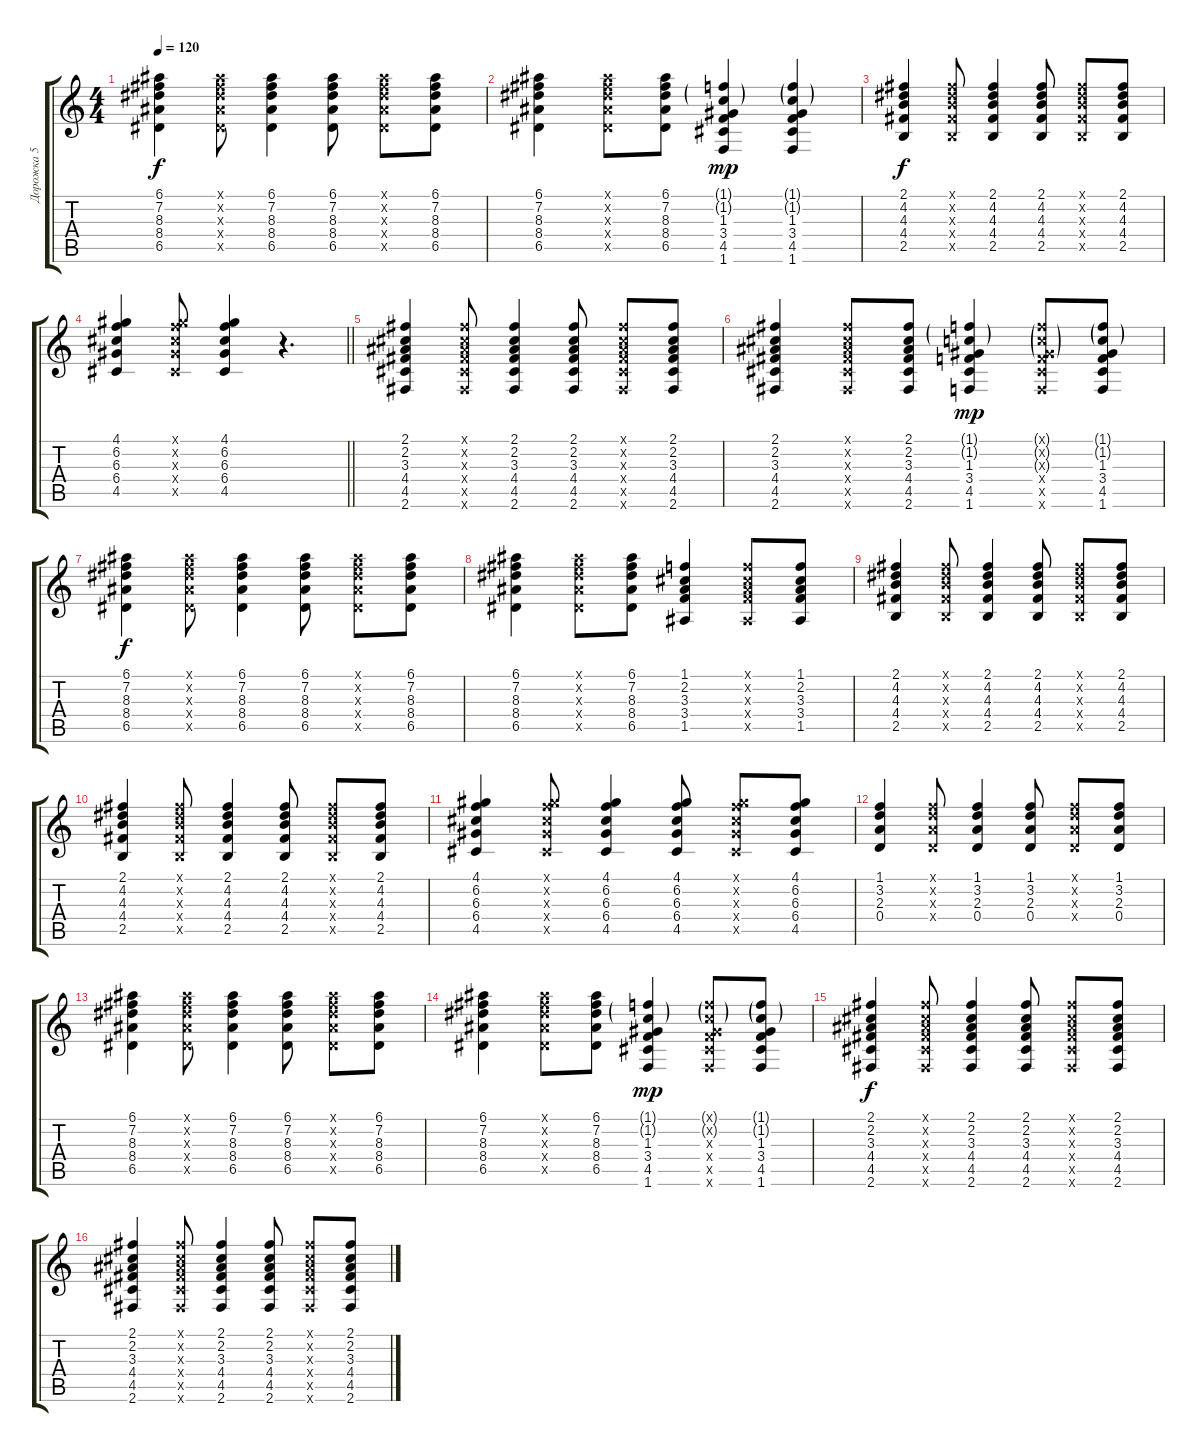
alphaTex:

\track ("Дорожка 5" "Дорожка 5") {instrument acousticguitarsteel}
\staff {score tabs}
\tuning (E4 B3 G3 D3 A2 E2) {hide}
\ts (4 4)
\tempo 120
\clef g2
\ks c
(6.1 7.2 8.3 8.4 6.5).4{dy f} (6.1{x} 7.2{x} 8.3{x} 8.4{x} 6.5{x}).8 (6.1 7.2 8.3 8.4 6.5).4 (6.1 7.2 8.3 8.4 6.5).8 (6.1{x} 7.2{x} 8.3{x} 8.4{x} 6.5{x}).8 (6.1 7.2 8.3 8.4 6.5).8 |
(6.1 7.2 8.3 8.4 6.5).4 (6.1{x} 7.2{x} 8.3{x} 8.4{x} 6.5{x}).8 (6.1 7.2 8.3 8.4 6.5).8 (1.1{g} 1.2{g} 1.3 3.4 4.5 1.6).4{dy mp} (1.1{g} 1.2{g} 1.3 3.4 4.5 1.6).4 |
(2.1 4.2 4.3 4.4 2.5).4{dy f} (2.1{x} 4.2{x} 4.3{x} 4.4{x} 2.5{x}).8 (2.1 4.2 4.3 4.4 2.5).4 (2.1 4.2 4.3 4.4 2.5).8 (2.1{x} 4.2{x} 4.3{x} 4.4{x} 2.5{x}).8 (2.1 4.2 4.3 4.4 2.5).8 |
\barLineRight lightlight
(4.1 6.2 6.3 6.4 4.5).4 (4.1{x} 6.2{x} 6.3{x} 6.4{x} 4.5{x}).8 (4.1 6.2 6.3 6.4 4.5).4 r.4{d} |
(2.1 2.2 3.3 4.4 4.5 2.6).4 (2.1{x} 2.2{x} 3.3{x} 4.4{x} 4.5{x} 2.6{x}).8 (2.1 2.2 3.3 4.4 4.5 2.6).4 (2.1 2.2 3.3 4.4 4.5 2.6).8 (2.1{x} 2.2{x} 3.3{x} 4.4{x} 4.5{x} 2.6{x}).8 (2.1 2.2 3.3 4.4 4.5 2.6).8 |
(2.1 2.2 3.3 4.4 4.5 2.6).4 (2.1{x} 2.2{x} 3.3{x} 4.4{x} 4.5{x} 2.6{x}).8 (2.1 2.2 3.3 4.4 4.5 2.6).8 (1.1{g} 1.2{g} 1.3 3.4 4.5 1.6).4{dy mp} (1.1{g x} 1.2{g x} 1.3{g x} 3.4{x} 4.5{x} 1.6{x}).8 (1.1{g} 1.2{g} 1.3 3.4 4.5 1.6).8 |
(6.1 7.2 8.3 8.4 6.5).4{dy f} (6.1{x} 7.2{x} 8.3{x} 8.4{x} 6.5{x}).8 (6.1 7.2 8.3 8.4 6.5).4 (6.1 7.2 8.3 8.4 6.5).8 (6.1{x} 7.2{x} 8.3{x} 8.4{x} 6.5{x}).8 (6.1 7.2 8.3 8.4 6.5).8 |
(6.1 7.2 8.3 8.4 6.5).4 (6.1{x} 7.2{x} 8.3{x} 8.4{x} 6.5{x}).8 (6.1 7.2 8.3 8.4 6.5).8 (1.1 2.2 3.3 3.4 1.5).4 (1.1{x} 2.2{x} 3.3{x} 3.4{x} 1.5{x}).8 (1.1 2.2 3.3 3.4 1.5).8 |
(2.1 4.2 4.3 4.4 2.5).4 (2.1{x} 4.2{x} 4.3{x} 4.4{x} 2.5{x}).8 (2.1 4.2 4.3 4.4 2.5).4 (2.1 4.2 4.3 4.4 2.5).8 (2.1{x} 4.2{x} 4.3{x} 4.4{x} 2.5{x}).8 (2.1 4.2 4.3 4.4 2.5).8 |
(2.1 4.2 4.3 4.4 2.5).4 (2.1{x} 4.2{x} 4.3{x} 4.4{x} 2.5{x}).8 (2.1 4.2 4.3 4.4 2.5).4 (2.1 4.2 4.3 4.4 2.5).8 (2.1{x} 4.2{x} 4.3{x} 4.4{x} 2.5{x}).8 (2.1 4.2 4.3 4.4 2.5).8 |
(4.1 6.2 6.3 6.4 4.5).4 (4.1{x} 6.2{x} 6.3{x} 6.4{x} 4.5{x}).8 (4.1 6.2 6.3 6.4 4.5).4 (4.1 6.2 6.3 6.4 4.5).8 (4.1{x} 6.2{x} 6.3{x} 6.4{x} 4.5{x}).8 (4.1 6.2 6.3 6.4 4.5).8 |
(1.1 3.2 2.3 0.4).4 (1.1{x} 3.2{x} 2.3{x} 0.4{x}).8 (1.1 3.2 2.3 0.4).4 (1.1 3.2 2.3 0.4).8 (1.1{x} 3.2{x} 2.3{x} 0.4{x}).8 (1.1 3.2 2.3 0.4).8 |
(6.1 7.2 8.3 8.4 6.5).4 (6.1{x} 7.2{x} 8.3{x} 8.4{x} 6.5{x}).8 (6.1 7.2 8.3 8.4 6.5).4 (6.1 7.2 8.3 8.4 6.5).8 (6.1{x} 7.2{x} 8.3{x} 8.4{x} 6.5{x}).8 (6.1 7.2 8.3 8.4 6.5).8 |
(6.1 7.2 8.3 8.4 6.5).4 (6.1{x} 7.2{x} 8.3{x} 8.4{x} 6.5{x}).8 (6.1 7.2 8.3 8.4 6.5).8 (1.1{g} 1.2{g} 1.3 3.4 4.5 1.6).4{dy mp} (1.1{g x} 1.2{g x} 1.3{x} 3.4{x} 4.5{x} 1.6{x}).8 (1.1{g} 1.2{g} 1.3 3.4 4.5 1.6).8 |
(2.1 2.2 3.3 4.4 4.5 2.6).4{dy f} (2.1{x} 2.2{x} 3.3{x} 4.4{x} 4.5{x} 2.6{x}).8 (2.1 2.2 3.3 4.4 4.5 2.6).4 (2.1 2.2 3.3 4.4 4.5 2.6).8 (2.1{x} 2.2{x} 3.3{x} 4.4{x} 4.5{x} 2.6{x}).8 (2.1 2.2 3.3 4.4 4.5 2.6).8 |
(2.1 2.2 3.3 4.4 4.5 2.6).4 (2.1{x} 2.2{x} 3.3{x} 4.4{x} 4.5{x} 2.6{x}).8 (2.1 2.2 3.3 4.4 4.5 2.6).4 (2.1 2.2 3.3 4.4 4.5 2.6).8 (2.1{x} 2.2{x} 3.3{x} 4.4{x} 4.5{x} 2.6{x}).8 (2.1 2.2 3.3 4.4 4.5 2.6).8
